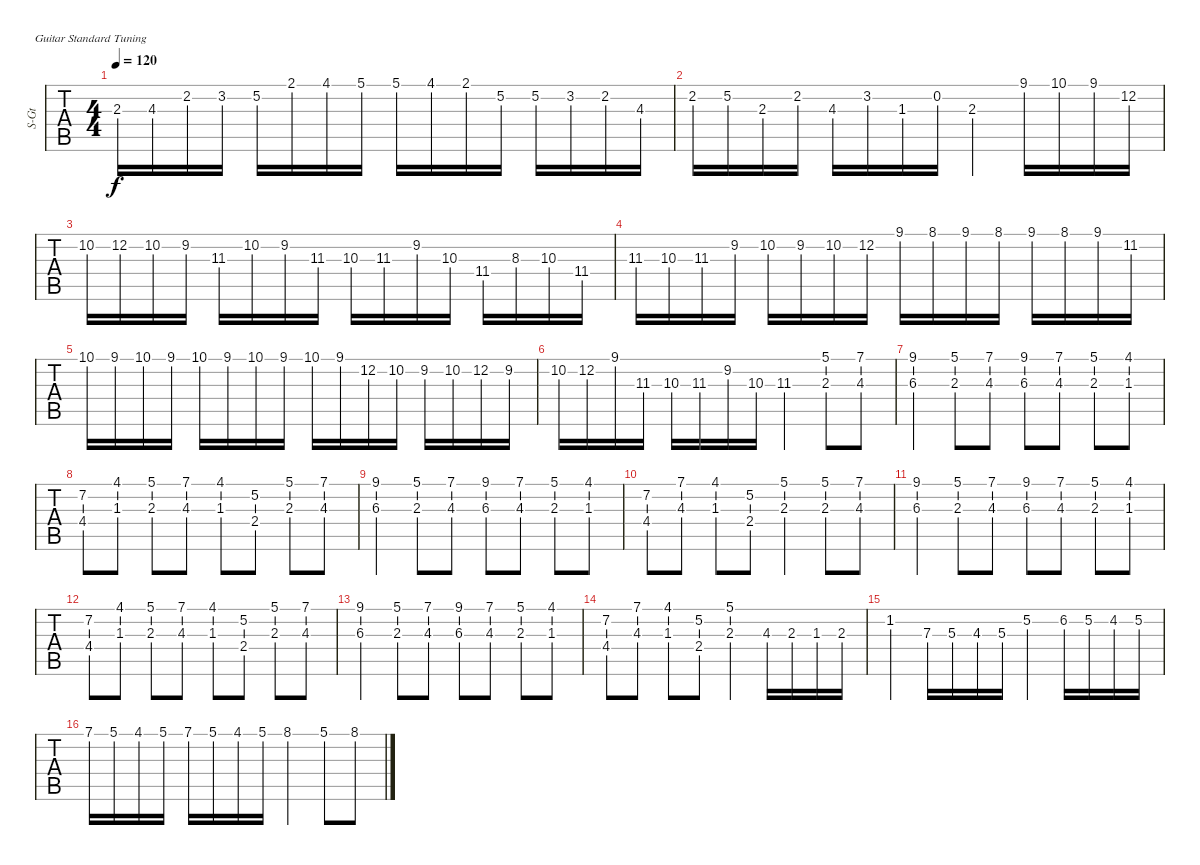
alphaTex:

\bracketExtendMode groupsimilarinstruments
\otherSystemsTrackNameOrientation horizontal
\track ("zheng" "S-Gt") {instrument acousticguitarsteel}
\staff {tabs}
\tuning (E4 B3 G3 D3 A2 E2)
\ts (4 4)
\tempo 120
\clef g2
\ks c
2.3.16{dy f} 4.3.16 2.2{acc #}.16 3.2.16 5.2.16 2.1{acc #}.16 4.1{acc #}.16 5.1.16 5.1.16 4.1{acc #}.16 2.1{acc #}.16 5.2.16 5.2.16 3.2.16 2.2{acc #}.16 4.3.16 |
2.2{acc #}.16 5.2.16 2.3.16 2.2{acc #}.16 4.3.16 3.2.16 1.3{acc #}.16 0.2.16 2.3.4 9.1{acc #}.16 10.1.16 9.1{acc #}.16 12.2.16 |
10.2.16 12.2.16 10.2.16 9.2{acc #}.16 11.3{acc #}.16 10.2.16 9.2{acc #}.16 11.3{acc #}.16 10.3.16 11.3{acc #}.16 9.2{acc #}.16 10.3.16 11.4{acc #}.16 8.3{acc #}.16 10.3.16 11.4{acc #}.16 |
11.3{acc #}.16 10.3.16 11.3{acc #}.16 9.2{acc #}.16 10.2.16 9.2{acc #}.16 10.2.16 12.2.16 9.1{acc #}.16 8.1.16 9.1{acc #}.16 8.1.16 9.1{acc #}.16 8.1.16 9.1{acc #}.16 11.2{acc #}.16 |
10.1.16 9.1{acc #}.16 10.1.16 9.1{acc #}.16 10.1.16 9.1{acc #}.16 10.1.16 9.1{acc #}.16 10.1.16 9.1{acc #}.16 12.2.16 10.2.16 9.2{acc #}.16 10.2.16 12.2.16 9.2{acc #}.16 |
10.2.16 12.2.16 9.1{acc #}.16 11.3{acc #}.16 10.3.16 11.3{acc #}.16 9.2{acc #}.16 10.3.16 11.3{acc #}.4 (5.1 2.3).8 (7.1 4.3).8 |
(9.1{acc #} 6.3{acc #}).4 (5.1 2.3).8 (7.1 4.3).8 (9.1{acc #} 6.3{acc #}).8 (7.1 4.3).8 (5.1 2.3).8 (4.1{acc #} 1.3{acc #}).8 |
(7.2{acc #} 4.4{acc #}).8 (4.1{acc #} 1.3{acc #}).8 (5.1 2.3).8 (7.1 4.3).8 (4.1{acc #} 1.3{acc #}).8 (5.2 2.4).8 (5.1 2.3).8 (7.1 4.3).8 |
(9.1{acc #} 6.3{acc #}).4 (5.1 2.3).8 (7.1 4.3).8 (9.1{acc #} 6.3{acc #}).8 (7.1 4.3).8 (5.1 2.3).8 (4.1{acc #} 1.3{acc #}).8 |
(7.2{acc #} 4.4{acc #}).8 (7.1 4.3).8 (4.1{acc #} 1.3{acc #}).8 (5.2 2.4).8 (5.1 2.3).4 (5.1 2.3).8 (7.1 4.3).8 |
(9.1{acc #} 6.3{acc #}).4 (5.1 2.3).8 (7.1 4.3).8 (9.1{acc #} 6.3{acc #}).8 (7.1 4.3).8 (5.1 2.3).8 (4.1{acc #} 1.3{acc #}).8 |
(7.2{acc #} 4.4{acc #}).8 (4.1{acc #} 1.3{acc #}).8 (5.1 2.3).8 (7.1 4.3).8 (4.1{acc #} 1.3{acc #}).8 (5.2 2.4).8 (5.1 2.3).8 (7.1 4.3).8 |
(9.1{acc #} 6.3{acc #}).4 (5.1 2.3).8 (7.1 4.3).8 (9.1{acc #} 6.3{acc #}).8 (7.1 4.3).8 (5.1 2.3).8 (4.1{acc #} 1.3{acc #}).8 |
(7.2{acc #} 4.4{acc #}).8 (7.1 4.3).8 (4.1{acc #} 1.3{acc #}).8 (5.2 2.4).8 (5.1 2.3).4 4.3.16 2.3.16 1.3{acc #}.16 2.3.16 |
1.2.4 7.3.16 5.3.16 4.3.16 5.3.16 5.2.4 6.2.16 5.2.16 4.2{acc #}.16 5.2.16 |
7.1.16 5.1.16 4.1{acc #}.16 5.1.16 7.1.16 5.1.16 4.1{acc #}.16 5.1.16 8.1.4 5.1.8 8.1.8
